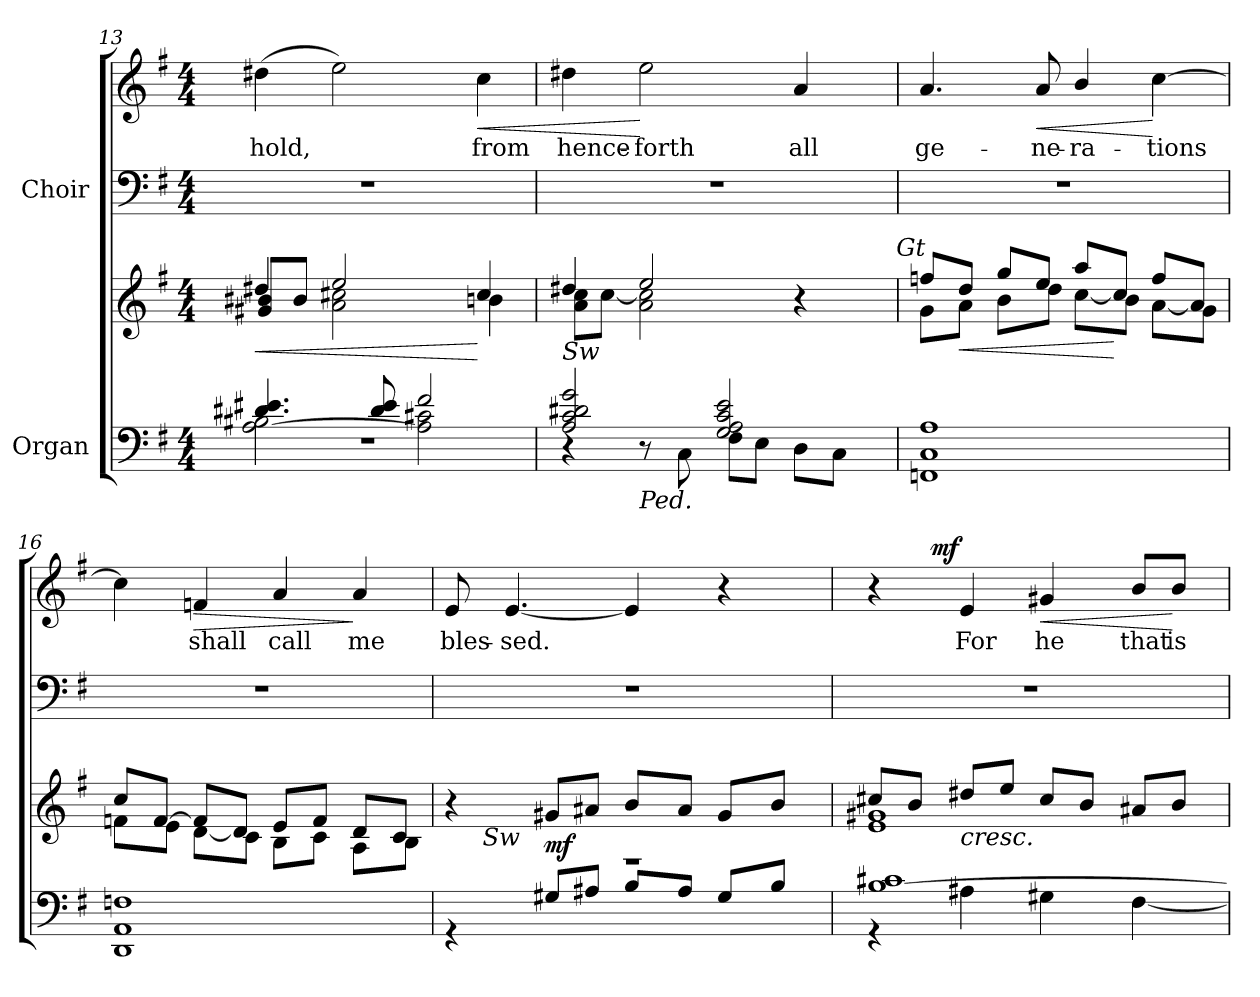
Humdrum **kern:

**kern	**kern	**dynam	**kern	**kern	**text	**dynam
*part2	*part2	*part2	*part1	*part1	*part1	*part1
*staff4	*staff3	*staff3/4	*staff2	*staff1	*staff1	*staff1/2
*I"Organ	*	*	*I"Choir	*	*	*
!!LO:PB:g=z
*clefF4	*clefG2	*	*clefF4	*clefG2	*	*
*k[f#]	*k[f#]	*	*k[f#]	*k[f#]	*	*
*G:	*G:	*	*G:	*G:	*	*
*M4/4	*M4/4	*	*M4/4	*M4/4	*	*
=13	=13	=13	=13	=13	=13	=13
*^	*	*	*	*	*	*
*	*^	*	*	*	*	*	*
!	!	!	!	!LO:HP:b	!	!	!	!
*	*	*	*^	*	*	*	*	*
!	!	!	!	!	!	!	!	!LO:LY:b:color=#000000	!
1r	4.d#Xi/ 4.e#Xi	[2Ai\ 2B#Xi	4dd#Xi/	8g#Xi/ 8b#Xi/L	<	1r	(4dd#Xi\	-hold,	.
.	.	.	.	8b#i/J	.	.	.	.	.
.	.	.	2eei/	2ai\ 2cc#Xi	.	.	2eei\)	.	.
.	8d#i/ 8e#i	.	.	.	.	.	.	.	.
.	2f#i/	2Ai\] 2c#Xi	.	.	.	.	.	.	.
!	!	!	!	!	!	!	!	!LO:LY:b:color=#000000	!LO:HP:b
.	.	.	4cc#i/	4bni\	[	.	4cci\	from	<
=14	=14	=14	=14	=14	=14	=14	=14	=14	=14
!LO:TX:a:i:t=Sw	!	!	!	!	!	!	!	!	!
!	!	!	!	!	!	!	!	!LO:LY:b:color=#000000	!
*	*	*	*	*^	*	*	*	*	*
1ryy	2Ai/ 2ci 2d#Xi 2gi	4r	4dd#Xi/	8ai\ 8cci\L	2ryy	.	1r	4dd#Xi\	hence-	.
.	.	.	.	[8cci\J	.	.	.	.	.	.
!	!	!LO:TX:b:i:t=Ped.	!	!	!	!	!	!	!	!
!	!	!	!	!	!	!	!	!	!LO:LY:b:color=#000000	!
.	.	8r	2eei/	2ai\ 2cci]	.	.	.	2eei\	-forth	[
.	.	8Ci\	.	.	.	.	.	.	.	.
.	2Gi/ 2Ai 2ci 2ei	8F#i\L	.	.	4ryy	.	.	.	.	.
.	.	8Ei\J	.	.	.	.	.	.	.	.
!	!	!	!	!	!	!	!	!	!LO:LY:b:color=#000000	!
.	.	8Di\L	4r	4ryy	8ryy	.	.	4ai/	all	.
.	.	8Ci\J	.	.	16ryy	.	.	.	.	.
.	.	.	.	.	32ryy	.	.	.	.	.
.	.	.	.	.	64ryy	.	.	.	.	.
.	.	.	.	.	128...ryy	.	.	.	.	.
!	!	!	!	!	!LO:TX:a:i:t=Gt	!	!	!	!	!
.	.	.	.	.	1024ryy	.	.	.	.	.
*	*v	*v	*	*	*	*	*	*	*	*
*	*	*	*v	*v	*	*	*	*	*
=15	=15	=15	=15	=15	=15	=15	=15	=15
*	*^	*	*^	*	*	*	*	*
!	!	!	!	!	!	!	!	!	!LO:LY:b:color=#000000	!
*	*v	*v	*	*	*	*	*	*	*	*
*	*	*	*v	*v	*	*	*	*	*
1Ci 1Ai	1FFni	8ffni/L	8gi\L	.	1r	4.ai/	ge-	.
!	!	!	!	!LO:HP:b	!	!	!	!
.	.	8ddi/J	8ai\J	<	.	.	.	.
.	.	8ggi/L	8bi\L	.	.	.	.	.
!	!	!	!	!	!	!	!LO:LY:b:color=#000000	!LO:HP:b
.	.	8eei/J	8ddi\J	.	.	8ai/	-ne-	<
!	!	!	!	!	!	!	!LO:LY:b:color=#000000	!
.	.	8aai/L	[8cci\L	.	.	4bi/	-ra-	.
.	.	8cci/J]	8bi\J	[	.	.	.	.
!	!	!	!	!	!	!	!LO:LY:b:color=#000000	!
.	.	8ffi/L	[8ai\L	.	.	[4cci\	-tions	[
.	.	8ai/J]	8gi\J	.	.	.	.	.
!!LO:LB:g=z
=16	=16	=16	=16	=16	=16	=16	=16	=16
1AAi 1Fni	1DDi	8cci/L	8fni\L	.	1r	4cci\]	.	.
.	.	[8fi/J	8ei\J	.	.	.	.	.
!	!	!	!	!	!	!	!LO:LY:b:color=#000000	!LO:HP:b
.	.	8fi/L]	[8di\L	.	.	4fni/	shall	>
.	.	8di/J]	8ci\J	.	.	.	.	.
!	!	!	!	!	!	!	!LO:LY:b:color=#000000	!
.	.	8ei/L	8Bi\L	.	.	4ai/	call	.
.	.	8fi/J	8ci\J	.	.	.	.	.
!	!	!	!	!	!	!	!LO:LY:b:color=#000000	!
.	.	8di/L	8Ai\L	.	.	4ai/	me	]
.	.	8ci/J	8Bi\J	.	.	.	.	.
=17	=17	=17	=17	=17	=17	=17	=17	=17
!	!	!	!	!	!	!	!LO:LY:b:color=#000000	!
1r	4r	4r	16ryy	.	1r	8ei/	bles-	.
.	.	.	128..ryy	.	.	.	.	.
!	!	!	!LO:TX:b:i:t=Sw	!	!	!	!	!
.	.	.	2ryy	.	.	.	.	.
!	!	!	!	!	!	!	!LO:LY:b:color=#000000	!
.	.	.	.	.	.	[4.ei/	-sed.	.
.	8G#Xi/L	8g#Xi/L	.	mf	.	.	.	.
.	8A#Xi/J	8a#Xi/J	.	.	.	.	.	.
.	8Bi/L	8bi/L	.	.	.	4ei/]	.	.
.	.	.	4ryy	.	.	.	.	.
.	8A#i/J	8a#i/J	.	.	.	.	.	.
.	8G#i/L	8g#i/L	.	.	.	4r	.	.
.	.	.	8ryy	.	.	.	.	.
.	8Bi/J	8bi/J	.	.	.	.	.	.
.	.	.	32ryy	.	.	.	.	.
.	.	.	64ryy	.	.	.	.	.
.	.	.	512ryy	.	.	.	.	.
=18	=18	=18	=18	=18	=18	=18	=18	=18
*	*	*	*	*	*	*^	*	*
[1Bi 1c#Xi	4r	8cc#Xi/L	1ei 1g#Xi	.	1r	4r	8ryy	.	.
.	.	8bi/J	.	.	.	.	32..ryy	.	.
.	.	.	.	.	.	.	2ryy	.	mf
!	!	!LO:TX:b:i:t=cresc.	!	!	!	!	!	!	!
!	!	!	!	!	!	!	!	!LO:LY:b:color=#000000	!
.	4A#Xi\	8dd#Xi/L	.	.	.	4ei/	.	For	.
.	.	8eei/J	.	.	.	.	.	.	.
!	!	!	!	!	!	!	!	!LO:LY:b:color=#000000	!LO:HP:b
.	4G#Xi\	8cc#i/L	.	.	.	4g#Xi/	.	he	<
.	.	8bi/J	.	.	.	.	.	.	.
.	.	.	.	.	.	.	4ryy	.	.
!	!	!	!	!	!	!	!	!LO:LY:b:color=#000000	!
.	[4F#i\	8a#Xi/L	.	.	.	8bi/L	.	that	.
!	!	!	!	!	!	!	!	!LO:LY:b:color=#000000	!
.	.	8bi/J	.	.	.	8bi/J	.	is	[
.	.	.	.	.	.	.	16ryy	.	.
.	.	.	.	.	.	.	128ryy	.	.
*v	*v	*	*	*	*	*v	*v	*	*
*	*v	*v	*	*	*	*	*
=	=	=	=	=	=	=
*-	*-	*-	*-	*-	*-	*-
